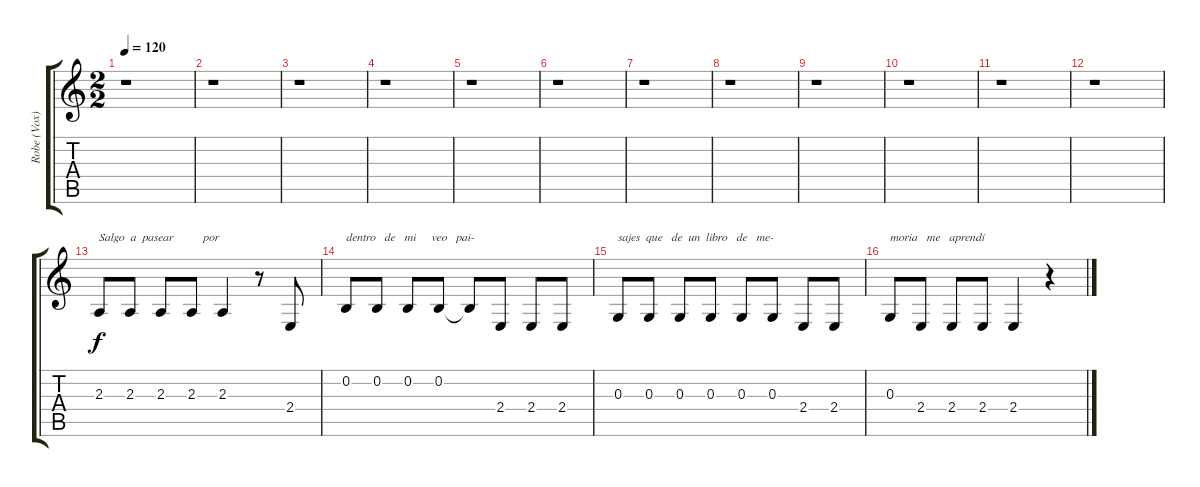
\track ("Robe (Vox)" "Robe (Vox)") {instrument tenorsax}
\staff {score tabs}
\tuning (E4 B3 G3 D3 A2 E2) {hide}
\ts (2 2)
\tempo 120
\clef g2
\ks c
r.1{dy f instrument tenorsax} |
r.1 |
r.1 |
r.1 |
r.1 |
r.1 |
r.1 |
r.1 |
r.1 |
r.1 |
r.1 |
r.1 |
2.3.8{txt "Salgo  a  pasear          por"} 2.3.8 2.3.8 2.3.8 2.3.4 r.8 2.4.8 |
0.2.8{txt "dentro   de   mi     veo   pai-"} 0.2.8 0.2.8 0.2.8 0.2{t}.8 2.4.8 2.4.8 2.4.8 |
0.3.8{txt "sajes  que   de  un  libro   de   me-"} 0.3.8 0.3.8 0.3.8 0.3.8 0.3.8 2.4.8 2.4.8 |
0.3.8{txt "moria   me   aprendí"} 2.4.8 2.4.8 2.4.8 2.4.4 r.4
